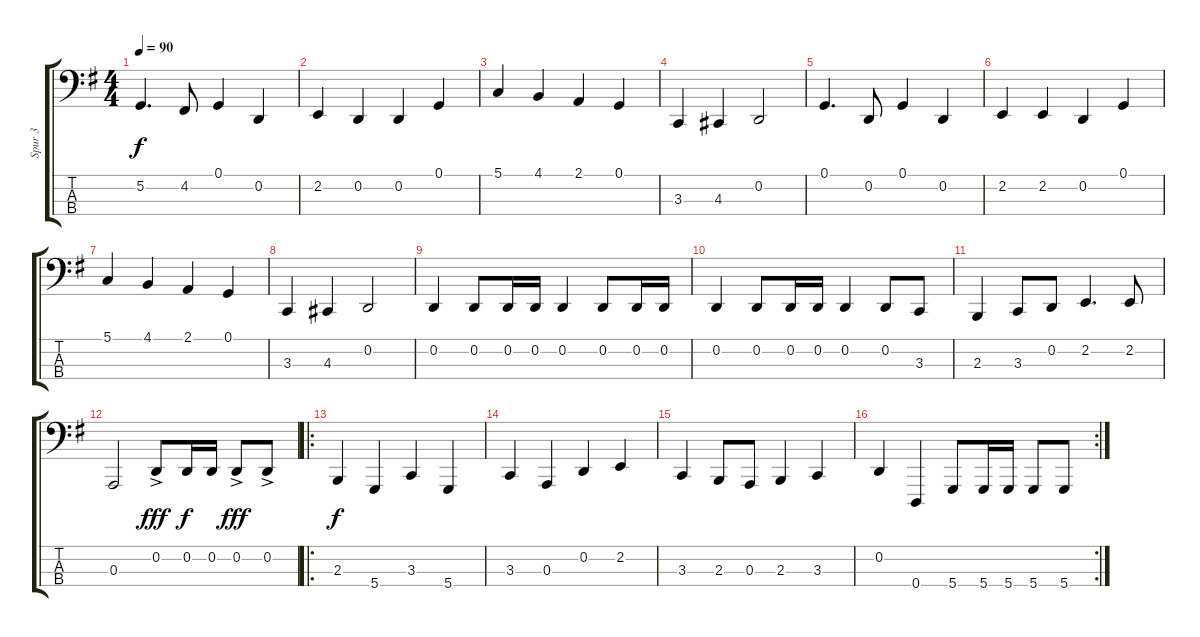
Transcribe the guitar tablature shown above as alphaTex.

\track ("Spur 3" "Spur 3") {instrument acousticgrandpiano}
\staff {score tabs}
\tuning (G2 D2 A1 D1) {hide}
\ts (4 4)
\tempo 90
\clef f4
\ks g
5.2.4{d dy f instrument acousticgrandpiano} 4.2.8 0.1.4 0.2.4 |
2.2.4 0.2.4 0.2.4 0.1.4 |
5.1.4 4.1.4 2.1.4 0.1.4 |
3.3.4 4.3.4 0.2.2 |
0.1.4{d} 0.2.8 0.1.4 0.2.4 |
2.2.4 2.2.4 0.2.4 0.1.4 |
5.1.4 4.1.4 2.1.4 0.1.4 |
3.3.4 4.3.4 0.2.2 |
0.2.4 0.2.8 0.2.16 0.2.16 0.2.4 0.2.8 0.2.16 0.2.16 |
0.2.4 0.2.8 0.2.16 0.2.16 0.2.4 0.2.8 3.3.8 |
2.3.4 3.3.8 0.2.8 2.2.4{d} 2.2.8 |
0.3.2 0.2{ac}.8{dy fff} 0.2.16{dy f} 0.2.16 0.2{ac}.8{dy fff} 0.2{ac}.8 |
\ro
2.3.4{dy f} 5.4.4 3.3.4 5.4.4 |
3.3.4 0.3.4 0.2.4 2.2.4 |
3.3.4 2.3.8 0.3.8 2.3.4 3.3.4 |
\rc 2
0.2.4 0.4.4 5.4.8 5.4.16 5.4.16 5.4.8 5.4.8
